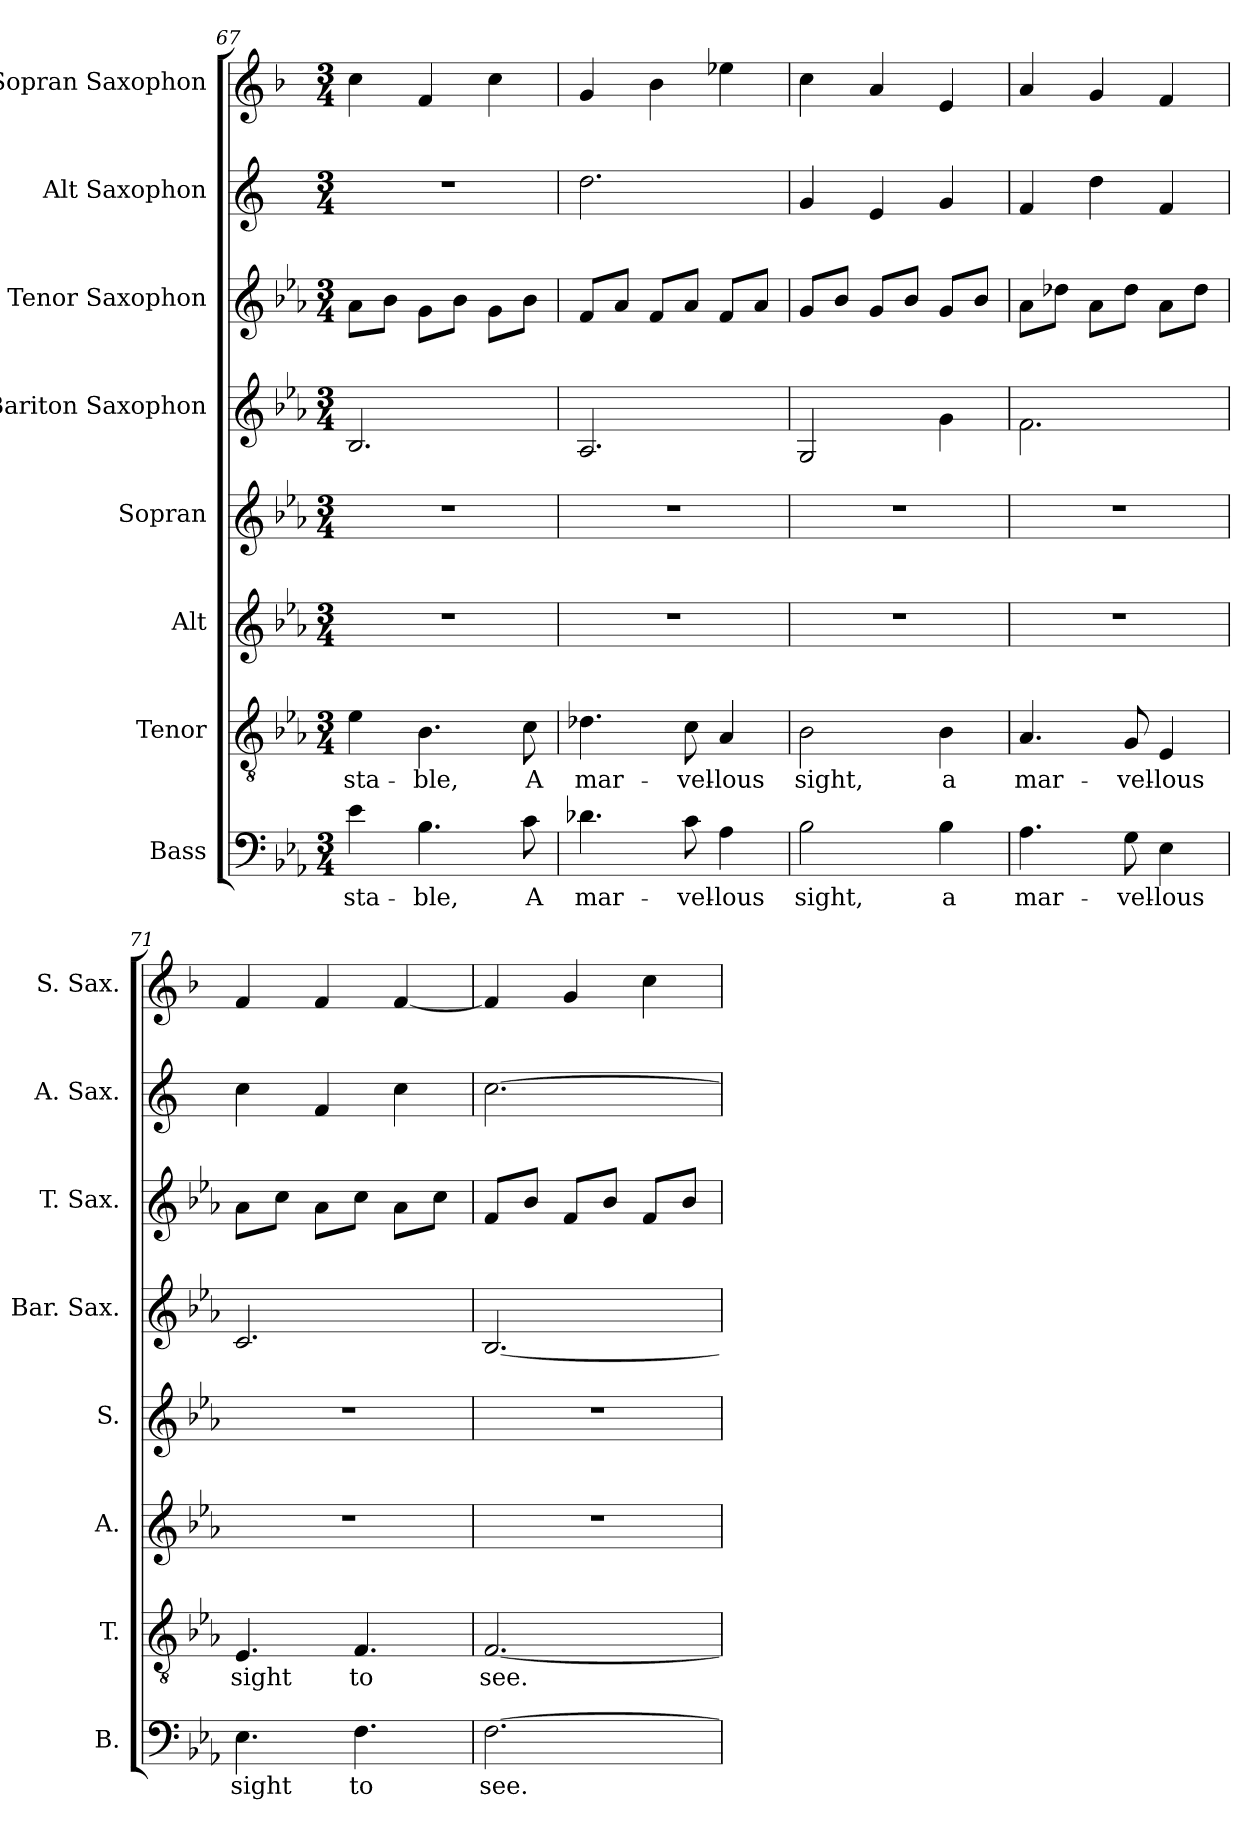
**kern	**text	**kern	**text	**kern	**kern	**kern	**kern	**kern	**kern
*part8	*part8	*part7	*part7	*part6	*part5	*part4	*part3	*part2	*part1
*staff8	*staff8	*staff7	*staff7	*staff6	*staff5	*staff4	*staff3	*staff2	*staff1
*I"Bass	*	*I"Tenor	*	*I"Alt	*I"Sopran	*I"Bariton Saxophon	*I"Tenor Saxophon	*I"Alt Saxophon	*I"Sopran Saxophon
*I'B.	*	*I'T.	*	*I'A.	*I'S.	*I'Bar. Sax.	*I'T. Sax.	*I'A. Sax.	*I'S. Sax.
*clefF4	*	*clefGv2	*	*clefG2	*clefG2	*clefG2	*clefG2	*clefG2	*clefG2
*	*	*	*	*	*	*ITrd12c21	*ITrd8c14	*ITrd5c9	*ITrd1c2
*k[b-e-a-]	*	*k[b-e-a-]	*	*k[b-e-a-]	*k[b-e-a-]	*k[b-e-a-]	*k[b-e-a-]	*k[b-e-a-]	*k[b-e-a-]
*M3/4	*	*M3/4	*	*M3/4	*M3/4	*M3/4	*M3/4	*M3/4	*M3/4
=67	=67	=67	=67	=67	=67	=67	=67	=67	=67
!	!LO:LY:b	!	!LO:LY:b	!	!	!	!	!	!
4e-\	sta-	4e-\	sta-	2.r	2.r	2.BB-/	8A-\L	2.r	4b-\
.	.	.	.	.	.	.	8B-\J	.	.
!	!LO:LY:b	!	!LO:LY:b	!	!	!	!	!	!
4.B-\	-ble,	4.B-\	-ble,	.	.	.	8G\L	.	4e-/
.	.	.	.	.	.	.	8B-\J	.	.
.	.	.	.	.	.	.	8G\L	.	4b-\
!	!LO:LY:b	!	!LO:LY:b	!	!	!	!	!	!
8c\	A	8c\	A	.	.	.	8B-\J	.	.
=68	=68	=68	=68	=68	=68	=68	=68	=68	=68
!	!LO:LY:b	!	!LO:LY:b	!	!	!	!	!	!
4.d-X\	mar-	4.d-X\	mar-	2.r	2.r	2.AA-/	8F/L	2.f\	4f/
.	.	.	.	.	.	.	8A-/J	.	.
.	.	.	.	.	.	.	8F/L	.	4a-\
!	!LO:LY:b	!	!LO:LY:b	!	!	!	!	!	!
8c\	-vel-	8c\	-vel-	.	.	.	8A-/J	.	.
!	!LO:LY:b	!	!LO:LY:b	!	!	!	!	!	!
4A-\	-lous	4A-/	-lous	.	.	.	8F/L	.	4dd-X\
.	.	.	.	.	.	.	8A-/J	.	.
=69	=69	=69	=69	=69	=69	=69	=69	=69	=69
!	!LO:LY:b	!	!LO:LY:b	!	!	!	!	!	!
2B-\	sight,	2B-\	sight,	2.r	2.r	2GG/	8G/L	4B-/	4b-\
.	.	.	.	.	.	.	8B-/J	.	.
.	.	.	.	.	.	.	8G/L	4G/	4g/
.	.	.	.	.	.	.	8B-/J	.	.
!	!LO:LY:b	!	!LO:LY:b	!	!	!	!	!	!
4B-\	a	4B-\	a	.	.	4G\	8G/L	4B-/	4d/
.	.	.	.	.	.	.	8B-/J	.	.
=70	=70	=70	=70	=70	=70	=70	=70	=70	=70
!	!LO:LY:b	!	!LO:LY:b	!	!	!	!	!	!
4.A-\	mar-	4.A-/	mar-	2.r	2.r	2.F\	8A-\L	4A-/	4g/
.	.	.	.	.	.	.	8d-X\J	.	.
.	.	.	.	.	.	.	8A-\L	4f\	4f/
!	!LO:LY:b	!	!LO:LY:b	!	!	!	!	!	!
8G\	-vel-	8G/	-vel-	.	.	.	8d-\J	.	.
!	!LO:LY:b	!	!LO:LY:b	!	!	!	!	!	!
4E-\	-lous	4E-/	-lous	.	.	.	8A-\L	4A-/	4e-/
.	.	.	.	.	.	.	8d-\J	.	.
=71	=71	=71	=71	=71	=71	=71	=71	=71	=71
!	!LO:LY:b	!	!LO:LY:b	!	!	!	!	!	!
4.E-\	sight	4.E-/	sight	2.r	2.r	2.C/	8A-\L	4e-\	4e-/
.	.	.	.	.	.	.	8c\J	.	.
.	.	.	.	.	.	.	8A-\L	4A-/	4e-/
!	!LO:LY:b	!	!LO:LY:b	!	!	!	!	!	!
4.F\	to	4.F/	to	.	.	.	8c\J	.	.
.	.	.	.	.	.	.	8A-\L	4e-\	[4e-/
.	.	.	.	.	.	.	8c\J	.	.
=72	=72	=72	=72	=72	=72	=72	=72	=72	=72
!	!LO:LY:b	!	!LO:LY:b	!	!	!	!	!	!
[2.F\	see.	[2.F/	see.	2.r	2.r	[2.BB-/	8F/L	[2.e-\	4e-/]
.	.	.	.	.	.	.	8B-/J	.	.
.	.	.	.	.	.	.	8F/L	.	4f/
.	.	.	.	.	.	.	8B-/J	.	.
.	.	.	.	.	.	.	8F/L	.	4b-\
.	.	.	.	.	.	.	8B-/J	.	.
=	=	=	=	=	=	=	=	=	=
*-	*-	*-	*-	*-	*-	*-	*-	*-	*-
